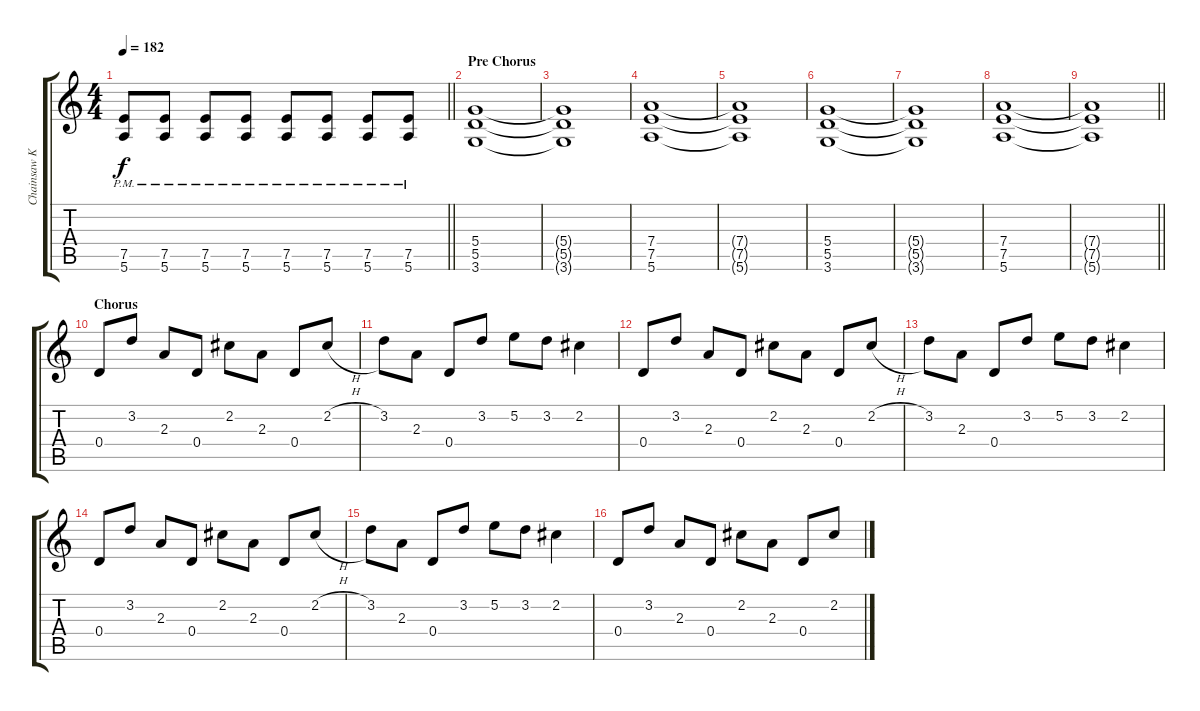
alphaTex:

\track ("Chainsaw Karate" "Chainsaw K") {instrument electricguitarclean}
\staff {score tabs}
\tuning (E4 B3 G3 D3 A2 E2) {hide}
\ts (4 4)
\tempo 182
\clef g2
\barLineRight lightlight
\ks c
(7.5{pm} 5.6{pm}).8{dy f} (7.5{pm} 5.6{pm}).8 (7.5{pm} 5.6{pm}).8 (7.5{pm} 5.6{pm}).8 (7.5{pm} 5.6{pm}).8 (7.5{pm} 5.6{pm}).8 (7.5{pm} 5.6{pm}).8 (7.5{pm} 5.6{pm}).8 |
\section ("" "Pre Chorus")
(5.4 5.5 3.6).1 |
(5.4{t} 5.5{t} 3.6{t}).1 |
(7.4 7.5 5.6).1 |
(7.4{t} 7.5{t} 5.6{t}).1 |
(5.4 5.5 3.6).1 |
(5.4{t} 5.5{t} 3.6{t}).1 |
(7.4 7.5 5.6).1 |
\barLineRight lightlight
(7.4{t} 7.5{t} 5.6{t}).1 |
\section ("" "Chorus")
0.4.8 3.2.8 2.3.8 0.4.8 2.2.8 2.3.8 0.4.8 2.2{h}.8 |
3.2.8 2.3.8 0.4.8 3.2.8 5.2.8 3.2.8 2.2.4 |
0.4.8 3.2.8 2.3.8 0.4.8 2.2.8 2.3.8 0.4.8 2.2{h}.8 |
3.2.8 2.3.8 0.4.8 3.2.8 5.2.8 3.2.8 2.2.4 |
0.4.8 3.2.8 2.3.8 0.4.8 2.2.8 2.3.8 0.4.8 2.2{h}.8 |
3.2.8 2.3.8 0.4.8 3.2.8 5.2.8 3.2.8 2.2.4 |
0.4.8 3.2.8 2.3.8 0.4.8 2.2.8 2.3.8 0.4.8 2.2{h}.8
